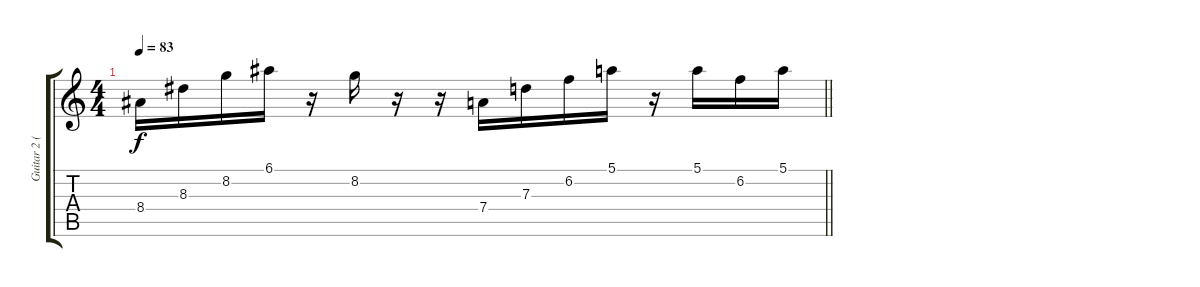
\track ("Guitar 2 (Doubled)" "Guitar 2 (") {instrument electricguitarclean}
\staff {score tabs}
\tuning (E4 B3 G3 D3 A2 E2) {hide}
\ts (4 4)
\tempo 83
\clef g2
\barLineRight lightlight
\ks c
8.4.16{dy f} 8.3.16 8.2.16 6.1.16 r.16 8.2.16 r.16 r.16 7.4.16 7.3.16 6.2.16 5.1.16 r.16 5.1.16 6.2.16 5.1.16
